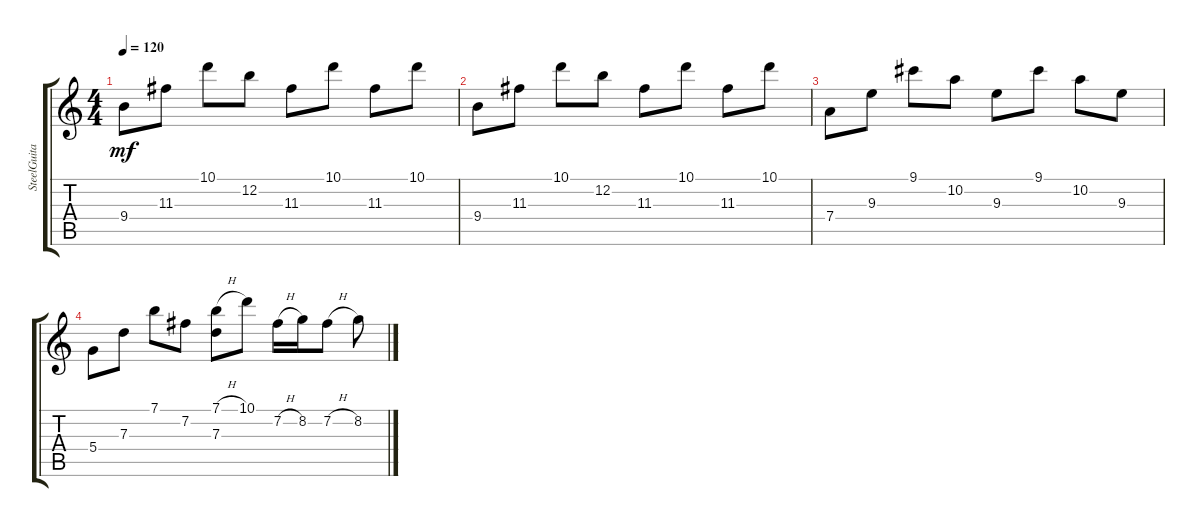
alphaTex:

\track ("SteelGuitar" "SteelGuita") {instrument acousticguitarsteel}
\staff {score tabs}
\tuning (E4 B3 G3 D3 A2 E2) {hide}
\ts (4 4)
\tempo 120
\clef g2
\ks c
9.4.8{dy mf} 11.3.8 10.1.8 12.2.8 11.3.8 10.1.8 11.3.8 10.1.8 |
9.4.8 11.3.8 10.1.8 12.2.8 11.3.8 10.1.8 11.3.8 10.1.8 |
7.4.8 9.3.8 9.1.8 10.2.8 9.3.8 9.1.8 10.2.8 9.3.8 |
5.4.8 7.3.8 7.1.8 7.2.8 (7.1{h} 7.3).8 10.1.8 7.2{h}.16 8.2.16 7.2{h}.8 8.2.8
